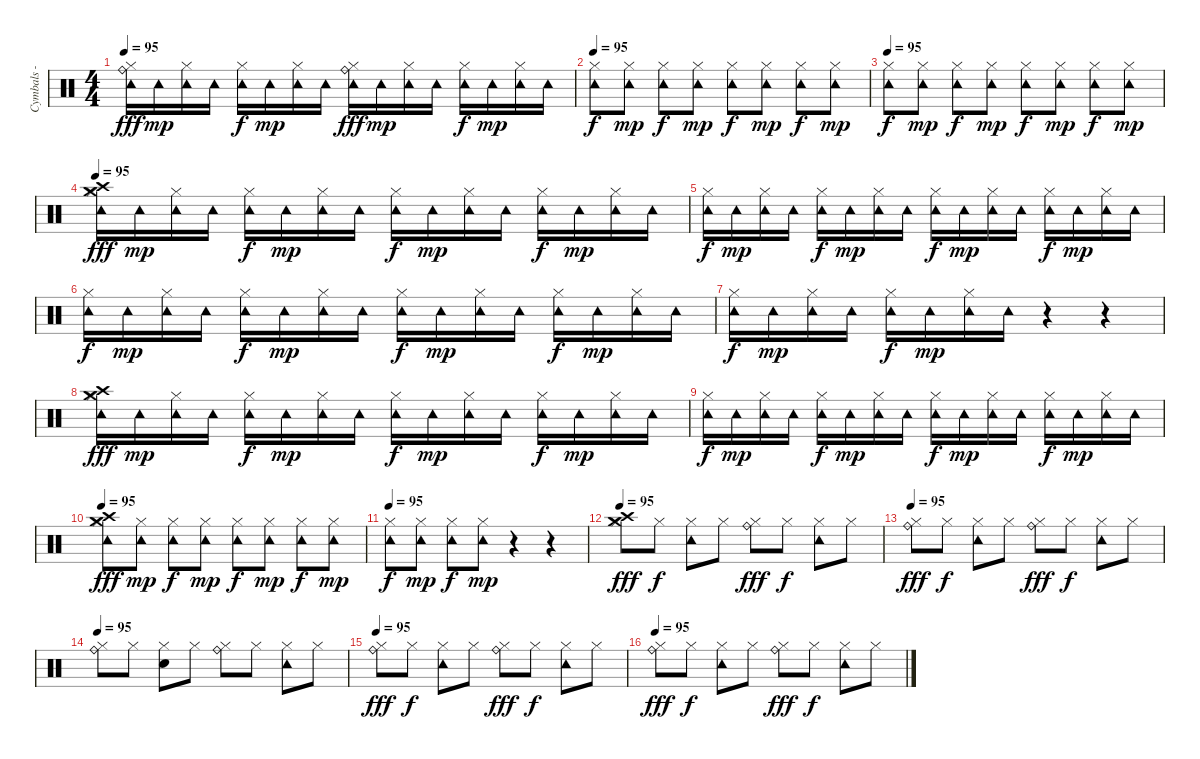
\track ("Cymbals - Nick Manson" "Cymbals - ") {instrument percussion}
\staff {score}
\articulation defaults
\ts (4 4)
\tempo 95
\clef neutral
\ks c
("Ride (bell)" "Tambourine (hit)" "Hi-Hat (closed)").16{dy fff} "Tambourine (hit)".16{dy mp} ("Tambourine (hit)" "Hi-Hat (closed)").16 "Tambourine (hit)".16 ("Tambourine (hit)" "Hi-Hat (closed)").16{dy f} "Tambourine (hit)".16{dy mp} ("Tambourine (hit)" "Hi-Hat (closed)").16 "Tambourine (hit)".16 ("Ride (bell)" "Tambourine (hit)" "Hi-Hat (closed)").16{dy fff} "Tambourine (hit)".16{dy mp} ("Tambourine (hit)" "Hi-Hat (closed)").16 "Tambourine (hit)".16 ("Tambourine (hit)" "Hi-Hat (closed)").16{dy f} "Tambourine (hit)".16{dy mp} ("Tambourine (hit)" "Hi-Hat (closed)").16 "Tambourine (hit)".16 |
\tempo 95
("Tambourine (hit)" "Hi-Hat (closed)").8{dy f} ("Tambourine (hit)" "Hi-Hat (closed)").8{dy mp} ("Tambourine (hit)" "Hi-Hat (closed)").8{dy f} ("Tambourine (hit)" "Hi-Hat (closed)").8{dy mp} ("Tambourine (hit)" "Hi-Hat (closed)").8{dy f} ("Tambourine (hit)" "Hi-Hat (closed)").8{dy mp} ("Tambourine (hit)" "Hi-Hat (closed)").8{dy f} ("Tambourine (hit)" "Hi-Hat (closed)").8{dy mp} |
\tempo 95
("Tambourine (hit)" "Hi-Hat (closed)").8{dy f} ("Tambourine (hit)" "Hi-Hat (closed)").8{dy mp} ("Tambourine (hit)" "Hi-Hat (closed)").8{dy f} ("Tambourine (hit)" "Hi-Hat (closed)").8{dy mp} ("Tambourine (hit)" "Hi-Hat (closed)").8{dy f} ("Tambourine (hit)" "Hi-Hat (closed)").8{dy mp} ("Tambourine (hit)" "Hi-Hat (closed)").8{dy f} ("Tambourine (hit)" "Hi-Hat (closed)").8{dy mp} |
\tempo 95
("Crash high (hit)" "Crash medium (hit)" "Tambourine (hit)" "Hi-Hat (closed)").16{dy fff} "Tambourine (hit)".16{dy mp} ("Tambourine (hit)" "Hi-Hat (closed)").16 "Tambourine (hit)".16 ("Tambourine (hit)" "Hi-Hat (closed)").16{dy f} "Tambourine (hit)".16{dy mp} ("Tambourine (hit)" "Hi-Hat (closed)").16 "Tambourine (hit)".16 ("Tambourine (hit)" "Hi-Hat (closed)").16{dy f} "Tambourine (hit)".16{dy mp} ("Tambourine (hit)" "Hi-Hat (closed)").16 "Tambourine (hit)".16 ("Tambourine (hit)" "Hi-Hat (closed)").16{dy f} "Tambourine (hit)".16{dy mp} ("Tambourine (hit)" "Hi-Hat (closed)").16 "Tambourine (hit)".16 |
("Tambourine (hit)" "Hi-Hat (closed)").16{dy f} "Tambourine (hit)".16{dy mp} ("Tambourine (hit)" "Hi-Hat (closed)").16 "Tambourine (hit)".16 ("Tambourine (hit)" "Hi-Hat (closed)").16{dy f} "Tambourine (hit)".16{dy mp} ("Tambourine (hit)" "Hi-Hat (closed)").16 "Tambourine (hit)".16 ("Tambourine (hit)" "Hi-Hat (closed)").16{dy f} "Tambourine (hit)".16{dy mp} ("Tambourine (hit)" "Hi-Hat (closed)").16 "Tambourine (hit)".16 ("Tambourine (hit)" "Hi-Hat (closed)").16{dy f} "Tambourine (hit)".16{dy mp} ("Tambourine (hit)" "Hi-Hat (closed)").16 "Tambourine (hit)".16 |
("Tambourine (hit)" "Hi-Hat (closed)").16{dy f} "Tambourine (hit)".16{dy mp} ("Tambourine (hit)" "Hi-Hat (closed)").16 "Tambourine (hit)".16 ("Tambourine (hit)" "Hi-Hat (closed)").16{dy f} "Tambourine (hit)".16{dy mp} ("Tambourine (hit)" "Hi-Hat (closed)").16 "Tambourine (hit)".16 ("Tambourine (hit)" "Hi-Hat (closed)").16{dy f} "Tambourine (hit)".16{dy mp} ("Tambourine (hit)" "Hi-Hat (closed)").16 "Tambourine (hit)".16 ("Tambourine (hit)" "Hi-Hat (closed)").16{dy f} "Tambourine (hit)".16{dy mp} ("Tambourine (hit)" "Hi-Hat (closed)").16 "Tambourine (hit)".16 |
("Tambourine (hit)" "Hi-Hat (closed)").16{dy f} "Tambourine (hit)".16{dy mp} ("Tambourine (hit)" "Hi-Hat (closed)").16 "Tambourine (hit)".16 ("Tambourine (hit)" "Hi-Hat (closed)").16{dy f} "Tambourine (hit)".16{dy mp} ("Tambourine (hit)" "Hi-Hat (closed)").16 "Tambourine (hit)".16 r.4 r.4 |
("Crash high (hit)" "Crash medium (hit)" "Tambourine (hit)" "Hi-Hat (closed)").16{dy fff} "Tambourine (hit)".16{dy mp} ("Tambourine (hit)" "Hi-Hat (closed)").16 "Tambourine (hit)".16 ("Tambourine (hit)" "Hi-Hat (closed)").16{dy f} "Tambourine (hit)".16{dy mp} ("Tambourine (hit)" "Hi-Hat (closed)").16 "Tambourine (hit)".16 ("Tambourine (hit)" "Hi-Hat (closed)").16{dy f} "Tambourine (hit)".16{dy mp} ("Tambourine (hit)" "Hi-Hat (closed)").16 "Tambourine (hit)".16 ("Tambourine (hit)" "Hi-Hat (closed)").16{dy f} "Tambourine (hit)".16{dy mp} ("Tambourine (hit)" "Hi-Hat (closed)").16 "Tambourine (hit)".16 |
("Tambourine (hit)" "Hi-Hat (closed)").16{dy f} "Tambourine (hit)".16{dy mp} ("Tambourine (hit)" "Hi-Hat (closed)").16 "Tambourine (hit)".16 ("Tambourine (hit)" "Hi-Hat (closed)").16{dy f} "Tambourine (hit)".16{dy mp} ("Tambourine (hit)" "Hi-Hat (closed)").16 "Tambourine (hit)".16 ("Tambourine (hit)" "Hi-Hat (closed)").16{dy f} "Tambourine (hit)".16{dy mp} ("Tambourine (hit)" "Hi-Hat (closed)").16 "Tambourine (hit)".16 ("Tambourine (hit)" "Hi-Hat (closed)").16{dy f} "Tambourine (hit)".16{dy mp} ("Tambourine (hit)" "Hi-Hat (closed)").16 "Tambourine (hit)".16 |
\tempo 95
("Crash high (hit)" "Crash medium (hit)" "Tambourine (hit)" "Hi-Hat (closed)").8{dy fff} ("Tambourine (hit)" "Hi-Hat (closed)").8{dy mp} ("Tambourine (hit)" "Hi-Hat (closed)").8{dy f} ("Tambourine (hit)" "Hi-Hat (closed)").8{dy mp} ("Tambourine (hit)" "Hi-Hat (closed)").8{dy f} ("Tambourine (hit)" "Hi-Hat (closed)").8{dy mp} ("Tambourine (hit)" "Hi-Hat (closed)").8{dy f} ("Tambourine (hit)" "Hi-Hat (closed)").8{dy mp} |
\tempo 95
("Tambourine (hit)" "Hi-Hat (closed)").8{dy f} ("Tambourine (hit)" "Hi-Hat (closed)").8{dy mp} ("Tambourine (hit)" "Hi-Hat (closed)").8{dy f} ("Tambourine (hit)" "Hi-Hat (closed)").8{dy mp} r.4 r.4 |
\tempo 95
("Crash high (hit)" "Crash medium (hit)" "Hi-Hat (closed)").8{dy fff} "Hi-Hat (closed)".8{dy f} ("Tambourine (hit)" "Hi-Hat (closed)").8 "Hi-Hat (closed)".8 ("Ride (bell)" "Hi-Hat (closed)").8{dy fff} "Hi-Hat (closed)".8{dy f} ("Tambourine (hit)" "Hi-Hat (closed)").8 "Hi-Hat (closed)".8 |
\tempo 95
("Ride (bell)" "Hi-Hat (closed)").8{dy fff} "Hi-Hat (closed)".8{dy f} ("Tambourine (hit)" "Hi-Hat (closed)").8 "Hi-Hat (closed)".8 ("Ride (bell)" "Hi-Hat (closed)").8{dy fff} "Hi-Hat (closed)".8{dy f} ("Tambourine (hit)" "Hi-Hat (closed)").8 "Hi-Hat (closed)".8 |
\tempo 95
("Ride (bell)" "Hi-Hat (closed)").8 "Hi-Hat (closed)".8 ("Snare (hit)" "Hi-Hat (closed)").8 "Hi-Hat (closed)".8 ("Ride (bell)" "Hi-Hat (closed)").8 "Hi-Hat (closed)".8 ("Tambourine (hit)" "Hi-Hat (closed)").8 "Hi-Hat (closed)".8 |
\tempo 95
("Ride (bell)" "Hi-Hat (closed)").8{dy fff} "Hi-Hat (closed)".8{dy f} ("Tambourine (hit)" "Hi-Hat (closed)").8 "Hi-Hat (closed)".8 ("Ride (bell)" "Hi-Hat (closed)").8{dy fff} "Hi-Hat (closed)".8{dy f} ("Tambourine (hit)" "Hi-Hat (closed)").8 "Hi-Hat (closed)".8 |
\tempo 95
("Ride (bell)" "Hi-Hat (closed)").8{dy fff} "Hi-Hat (closed)".8{dy f} ("Tambourine (hit)" "Hi-Hat (closed)").8 "Hi-Hat (closed)".8 ("Ride (bell)" "Hi-Hat (closed)").8{dy fff} "Hi-Hat (closed)".8{dy f} ("Tambourine (hit)" "Hi-Hat (closed)").8 "Hi-Hat (closed)".8
